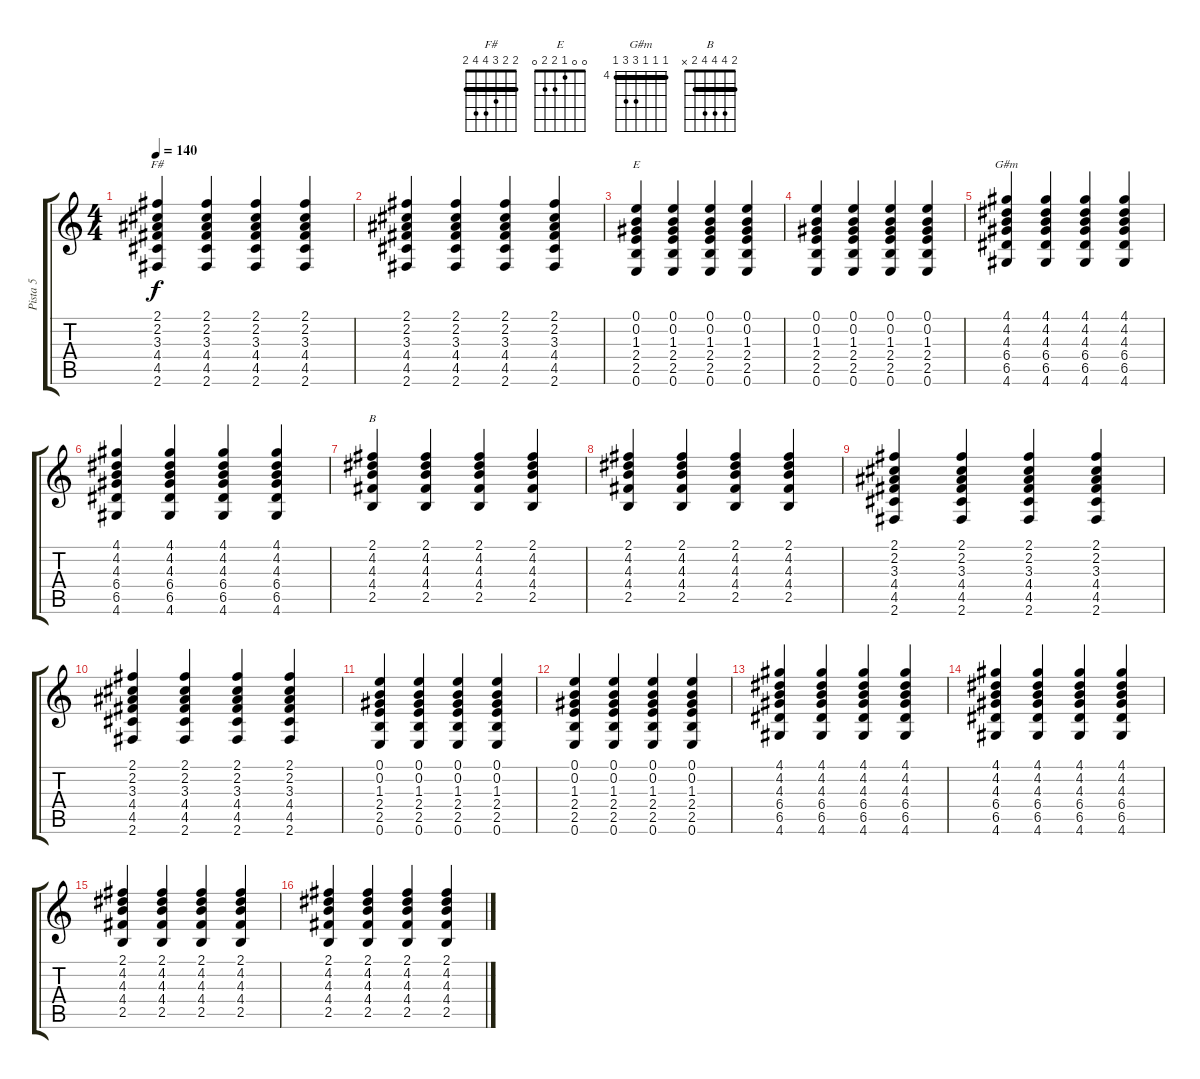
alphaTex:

\track ("Pista 5" "Pista 5") {instrument acousticguitarsteel}
\staff {score tabs}
\tuning (E4 B3 G3 D3 A2 E2) {hide}
\chord ("F#" 2 2 3 4 4 2) {barre 2}
\chord ("E" 0 0 1 2 2 0)
\chord ("G#m" 4 4 4 6 6 4) {firstfret 4 barre 4}
\chord ("B" 2 4 4 4 2 x) {barre 2}
\ts (4 4)
\tempo 140
\clef g2
\ks c
(2.1 2.2 3.3 4.4 4.5 2.6).4{ch "F#" dy f} (2.1 2.2 3.3 4.4 4.5 2.6).4 (2.1 2.2 3.3 4.4 4.5 2.6).4 (2.1 2.2 3.3 4.4 4.5 2.6).4 |
(2.1 2.2 3.3 4.4 4.5 2.6).4 (2.1 2.2 3.3 4.4 4.5 2.6).4 (2.1 2.2 3.3 4.4 4.5 2.6).4 (2.1 2.2 3.3 4.4 4.5 2.6).4 |
(0.1 0.2 1.3 2.4 2.5 0.6).4{ch "E"} (0.1 0.2 1.3 2.4 2.5 0.6).4 (0.1 0.2 1.3 2.4 2.5 0.6).4 (0.1 0.2 1.3 2.4 2.5 0.6).4 |
(0.1 0.2 1.3 2.4 2.5 0.6).4 (0.1 0.2 1.3 2.4 2.5 0.6).4 (0.1 0.2 1.3 2.4 2.5 0.6).4 (0.1 0.2 1.3 2.4 2.5 0.6).4 |
(4.1 4.2 4.3 6.4 6.5 4.6).4{ch "G#m"} (4.1 4.2 4.3 6.4 6.5 4.6).4 (4.1 4.2 4.3 6.4 6.5 4.6).4 (4.1 4.2 4.3 6.4 6.5 4.6).4 |
(4.1 4.2 4.3 6.4 6.5 4.6).4 (4.1 4.2 4.3 6.4 6.5 4.6).4 (4.1 4.2 4.3 6.4 6.5 4.6).4 (4.1 4.2 4.3 6.4 6.5 4.6).4 |
(2.1 4.2 4.3 4.4 2.5).4{ch "B"} (2.1 4.2 4.3 4.4 2.5).4 (2.1 4.2 4.3 4.4 2.5).4 (2.1 4.2 4.3 4.4 2.5).4 |
(2.1 4.2 4.3 4.4 2.5).4 (2.1 4.2 4.3 4.4 2.5).4 (2.1 4.2 4.3 4.4 2.5).4 (2.1 4.2 4.3 4.4 2.5).4 |
(2.1 2.2 3.3 4.4 4.5 2.6).4 (2.1 2.2 3.3 4.4 4.5 2.6).4 (2.1 2.2 3.3 4.4 4.5 2.6).4 (2.1 2.2 3.3 4.4 4.5 2.6).4 |
(2.1 2.2 3.3 4.4 4.5 2.6).4 (2.1 2.2 3.3 4.4 4.5 2.6).4 (2.1 2.2 3.3 4.4 4.5 2.6).4 (2.1 2.2 3.3 4.4 4.5 2.6).4 |
(0.1 0.2 1.3 2.4 2.5 0.6).4 (0.1 0.2 1.3 2.4 2.5 0.6).4 (0.1 0.2 1.3 2.4 2.5 0.6).4 (0.1 0.2 1.3 2.4 2.5 0.6).4 |
(0.1 0.2 1.3 2.4 2.5 0.6).4 (0.1 0.2 1.3 2.4 2.5 0.6).4 (0.1 0.2 1.3 2.4 2.5 0.6).4 (0.1 0.2 1.3 2.4 2.5 0.6).4 |
(4.1 4.2 4.3 6.4 6.5 4.6).4 (4.1 4.2 4.3 6.4 6.5 4.6).4 (4.1 4.2 4.3 6.4 6.5 4.6).4 (4.1 4.2 4.3 6.4 6.5 4.6).4 |
(4.1 4.2 4.3 6.4 6.5 4.6).4 (4.1 4.2 4.3 6.4 6.5 4.6).4 (4.1 4.2 4.3 6.4 6.5 4.6).4 (4.1 4.2 4.3 6.4 6.5 4.6).4 |
(2.1 4.2 4.3 4.4 2.5).4 (2.1 4.2 4.3 4.4 2.5).4 (2.1 4.2 4.3 4.4 2.5).4 (2.1 4.2 4.3 4.4 2.5).4 |
(2.1 4.2 4.3 4.4 2.5).4 (2.1 4.2 4.3 4.4 2.5).4 (2.1 4.2 4.3 4.4 2.5).4 (2.1 4.2 4.3 4.4 2.5).4
